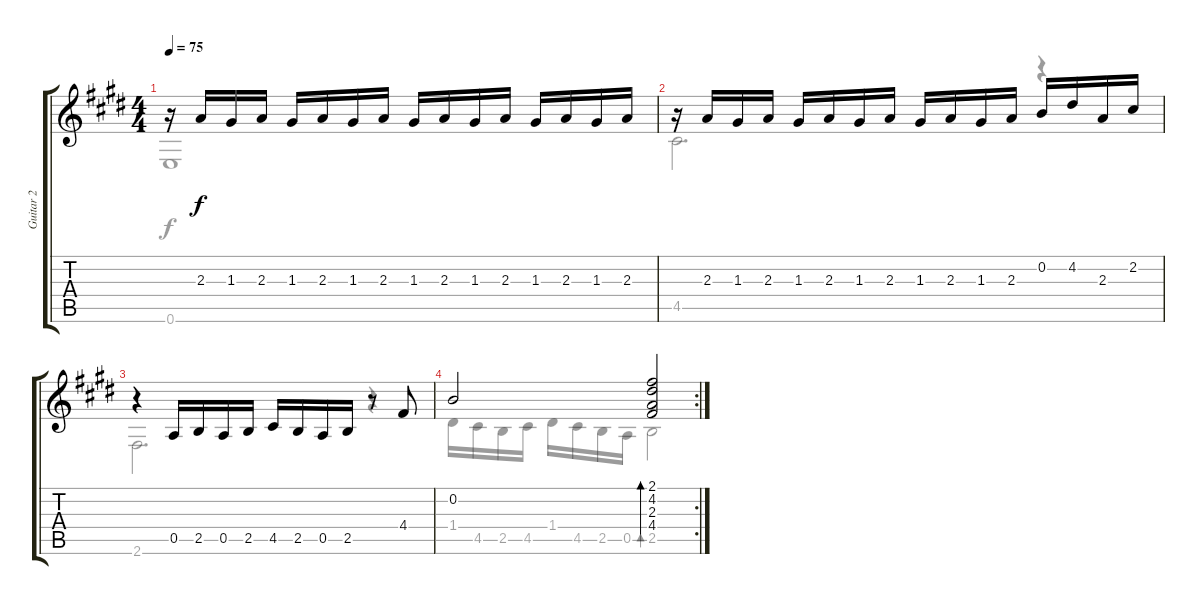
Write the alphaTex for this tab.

\track ("Guitar 2" "Guitar 2") {instrument acousticguitarnylon}
\staff {score tabs}
\tuning (E4 B3 G3 D3 A2 E2) {hide}
\voice
\ts (4 4)
\tempo 75
\clef g2
\ks e
r.16{dy f} 2.3.16 1.3.16 2.3.16 1.3.16 2.3.16 1.3.16 2.3.16 1.3.16 2.3.16 1.3.16 2.3.16 1.3.16 2.3.16 1.3.16 2.3.16 |
r.16 2.3.16 1.3.16 2.3.16 1.3.16 2.3.16 1.3.16 2.3.16 1.3.16 2.3.16 1.3.16 2.3.16 0.2.16 4.2.16 2.3.16 2.2.16 |
r.4 0.5.16 2.5.16 0.5.16 2.5.16 4.5.16 2.5.16 0.5.16 2.5.16 r.8 4.4.8 |
\rc 2
0.2.2 (2.1 4.2 2.3 4.4).2{bd 120}
\voice
\clef g2
\ottava regular
\simile none
\ks e
0.6.1{dy f} |
4.5.2{d} r.4 |
2.6.2{d} r.4 |
1.4.16 4.5.16 2.5.16 4.5.16 1.4.16 4.5.16 2.5.16 0.5.16 2.5.2{bd 120}
